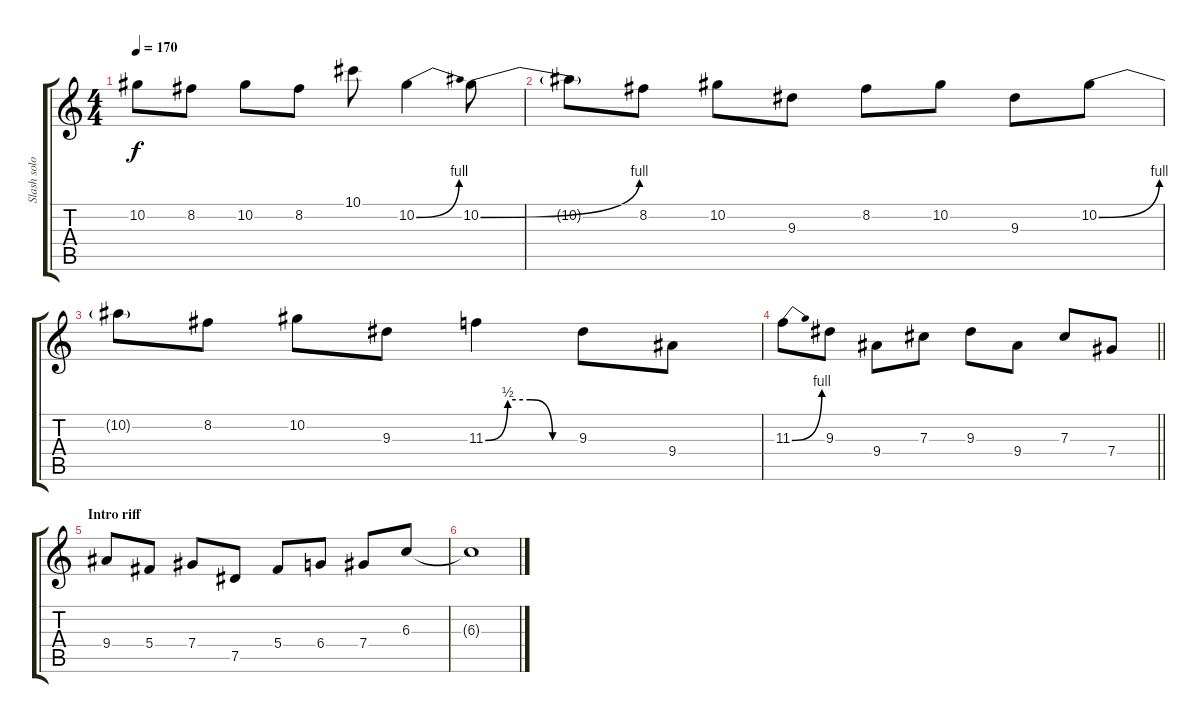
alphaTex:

\track ("Slash solo" "Slash solo") {instrument distortionguitar}
\staff {score tabs}
\tuning (Eb4 Bb3 Gb3 Db3 Ab2 Eb2) {hide}
\ts (4 4)
\tempo 170
\clef g2
\ks c
10.2{t}.8{dy f} 8.2.8 10.2.8 8.2.8 10.1.8 10.2{be (bend 0 0 60 4)}.4 10.2{be (bend 0 0 60 4)}.8 |
10.2{t}.8 8.2.8 10.2.8 9.3.8 8.2.8 10.2.8 9.3.8 10.2{be (bend 0 0 60 4)}.8 |
10.2{t}.8 8.2.8 10.2.8 9.3.8 11.3{be (custom 0 0 15 2 30 2 45 0 60 0)}.4 9.3.8 9.4.8 |
\barLineRight lightlight
11.3{be (bend 0 0 60 4)}.8 9.3.8 9.4.8 7.3.8 9.3.8 9.4.8 7.3.8 7.4.8 |
\section ("" "Intro riff")
9.4.8 5.4.8 7.4.8 7.5.8 5.4.8 6.4.8 7.4.8 6.3.8 |
6.3{t}.1
